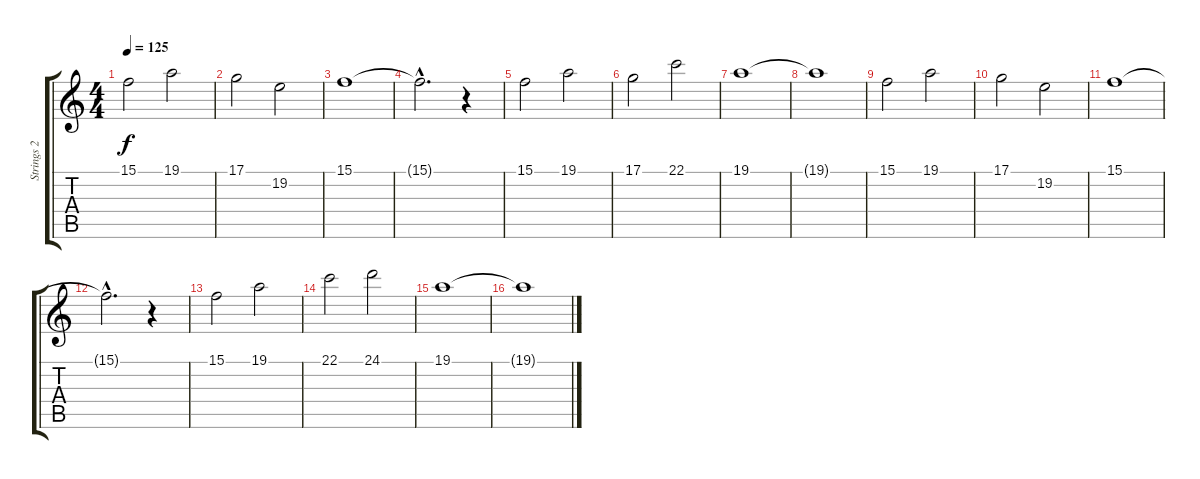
\track ("Strings 2" "Strings 2") {instrument stringensemble1}
\staff {score tabs}
\tuning (D4 A3 F3 C3 G2 D2) {hide}
\ts (4 4)
\tempo 125
\clef g2
\ks c
15.1.2{dy f instrument stringensemble2} 19.1.2 |
17.1.2 19.2.2 |
15.1.1 |
15.1{hac t}.2{d} r.4 |
15.1.2{instrument stringensemble1} 19.1.2 |
17.1.2 22.1.2 |
19.1.1 |
19.1{t}.1 |
15.1.2 19.1.2 |
17.1.2 19.2.2 |
15.1.1 |
15.1{hac t}.2{d} r.4 |
15.1.2 19.1.2 |
22.1.2 24.1.2 |
19.1.1 |
19.1{t}.1
